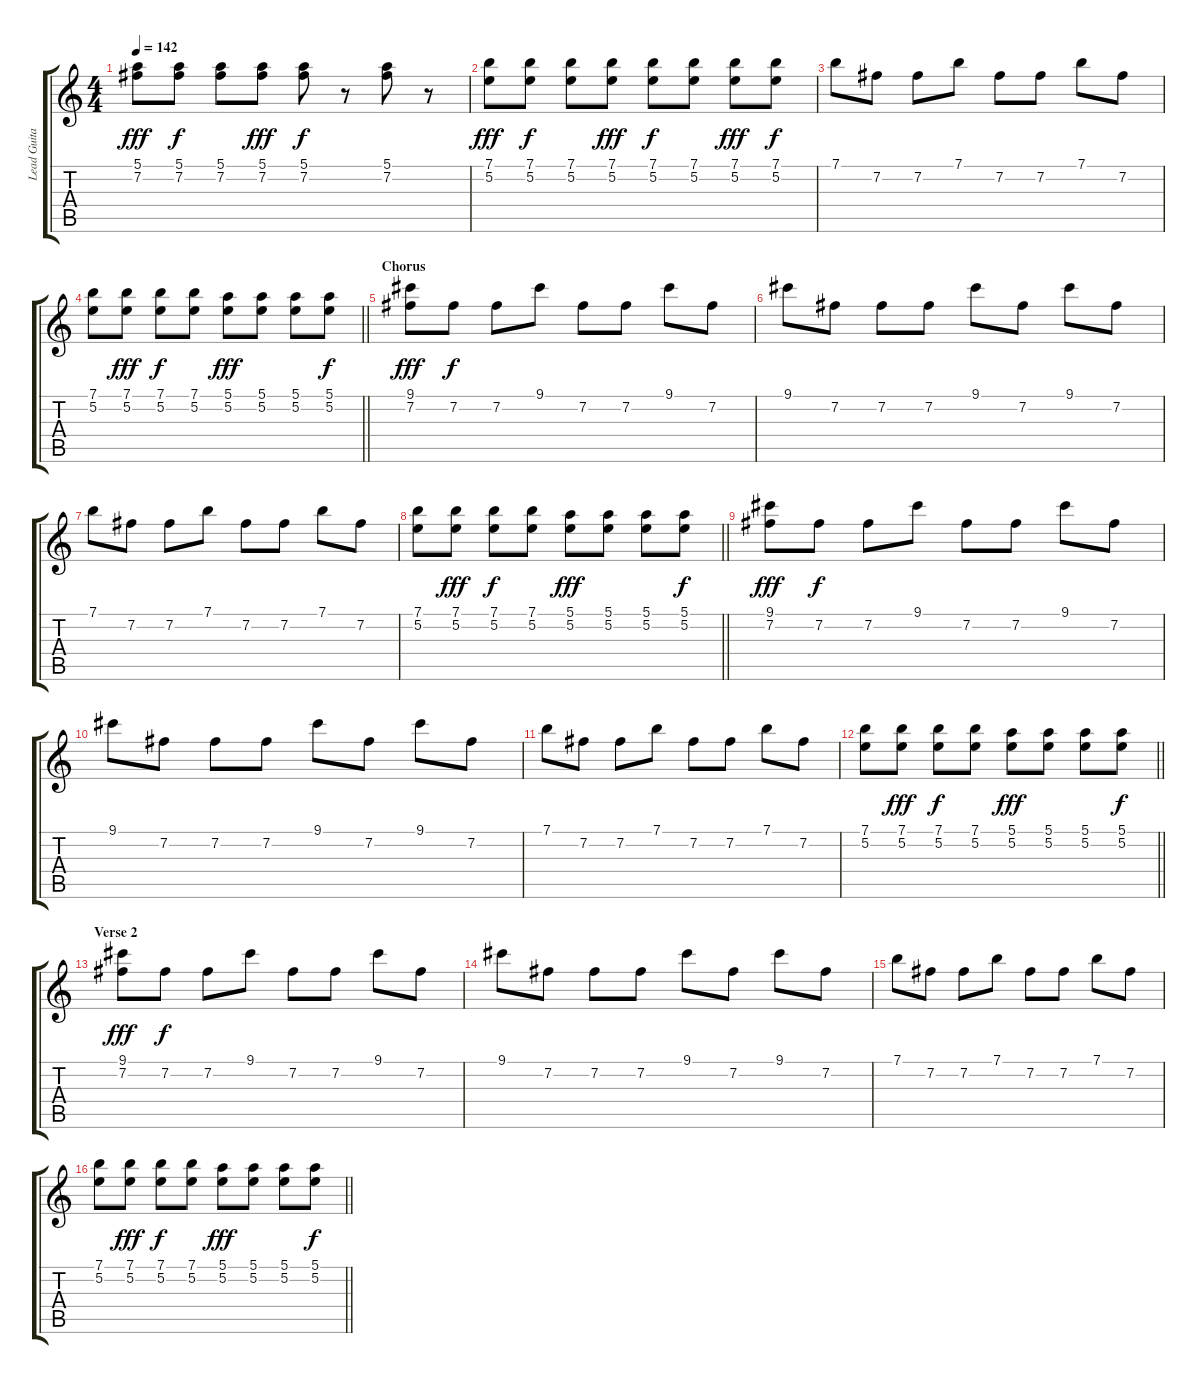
\track ("Lead Guitar" "Lead Guita") {instrument distortionguitar}
\staff {score tabs}
\tuning (E4 B3 G3 D3 A2 D2) {hide}
\ts (4 4)
\tempo 142
\clef g2
\ks c
(5.1 7.2).8{dy fff} (5.1 7.2).8{dy f} (5.1 7.2).8 (5.1 7.2).8{dy fff} (5.1 7.2).8{dy f} r.8 (5.1 7.2).8 r.8 |
(7.1 5.2).8{dy fff} (7.1 5.2).8{dy f} (7.1 5.2).8 (7.1 5.2).8{dy fff} (7.1 5.2).8{dy f} (7.1 5.2).8 (7.1 5.2).8{dy fff} (7.1 5.2).8{dy f} |
7.1.8 7.2.8 7.2.8 7.1.8 7.2.8 7.2.8 7.1.8 7.2.8 |
\barLineRight lightlight
(7.1 5.2).8 (7.1 5.2).8{dy fff} (7.1 5.2).8{dy f} (7.1 5.2).8 (5.1 5.2).8{dy fff} (5.1 5.2).8 (5.1 5.2).8 (5.1 5.2).8{dy f} |
\section ("" "Chorus")
(9.1 7.2).8{dy fff} 7.2.8{dy f} 7.2.8 9.1.8 7.2.8 7.2.8 9.1.8 7.2.8 |
9.1.8 7.2.8 7.2.8 7.2.8 9.1.8 7.2.8 9.1.8 7.2.8 |
7.1.8 7.2.8 7.2.8 7.1.8 7.2.8 7.2.8 7.1.8 7.2.8 |
\barLineRight lightlight
(7.1 5.2).8 (7.1 5.2).8{dy fff} (7.1 5.2).8{dy f} (7.1 5.2).8 (5.1 5.2).8{dy fff} (5.1 5.2).8 (5.1 5.2).8 (5.1 5.2).8{dy f} |
(9.1 7.2).8{dy fff} 7.2.8{dy f} 7.2.8 9.1.8 7.2.8 7.2.8 9.1.8 7.2.8 |
9.1.8 7.2.8 7.2.8 7.2.8 9.1.8 7.2.8 9.1.8 7.2.8 |
7.1.8 7.2.8 7.2.8 7.1.8 7.2.8 7.2.8 7.1.8 7.2.8 |
\barLineRight lightlight
(7.1 5.2).8 (7.1 5.2).8{dy fff} (7.1 5.2).8{dy f} (7.1 5.2).8 (5.1 5.2).8{dy fff} (5.1 5.2).8 (5.1 5.2).8 (5.1 5.2).8{dy f} |
\section ("" "Verse 2")
(9.1 7.2).8{dy fff} 7.2.8{dy f} 7.2.8 9.1.8 7.2.8 7.2.8 9.1.8 7.2.8 |
9.1.8 7.2.8 7.2.8 7.2.8 9.1.8 7.2.8 9.1.8 7.2.8 |
7.1.8 7.2.8 7.2.8 7.1.8 7.2.8 7.2.8 7.1.8 7.2.8 |
\barLineRight lightlight
(7.1 5.2).8 (7.1 5.2).8{dy fff} (7.1 5.2).8{dy f} (7.1 5.2).8 (5.1 5.2).8{dy fff} (5.1 5.2).8 (5.1 5.2).8 (5.1 5.2).8{dy f}
